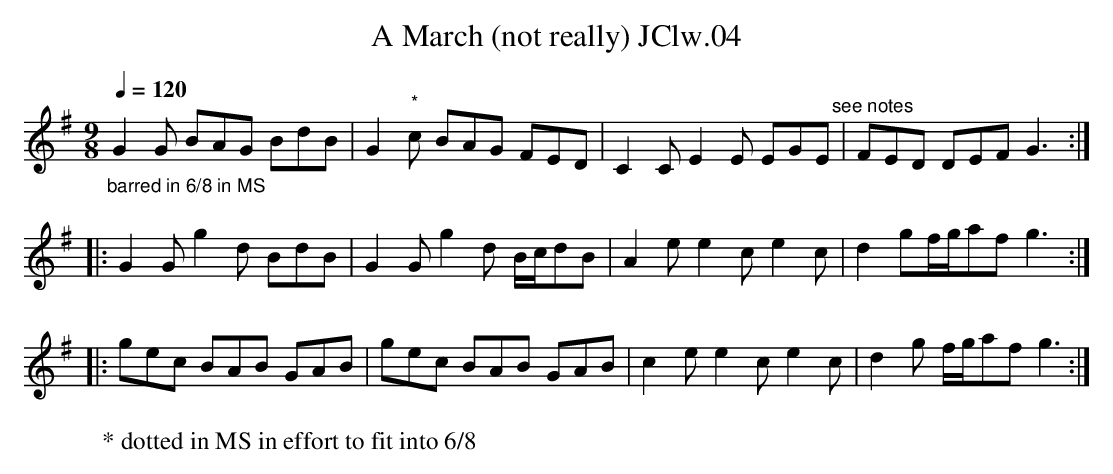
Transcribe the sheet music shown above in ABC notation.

X:1
T:March (not really) JClw.04, A
M:9/8
L:1/8
Q:1/4=120
K:G
"_barred in 6/8 in MS"
G2G BAG BdB|G2"*"c BAG FED| C2C E2E EGE"^see notes"| FED DEF G3:|
|:G2Gg2d BdB|G2G g2d B/2c/2dB|A2e e2c e2c|d2gf/2g/2af g3:|
|:gec BAB GAB|gec BAB GAB|c2e e2c e2c|d2g f/2g/2af g3:|
W:* dotted in MS in effort to fit into 6/8
